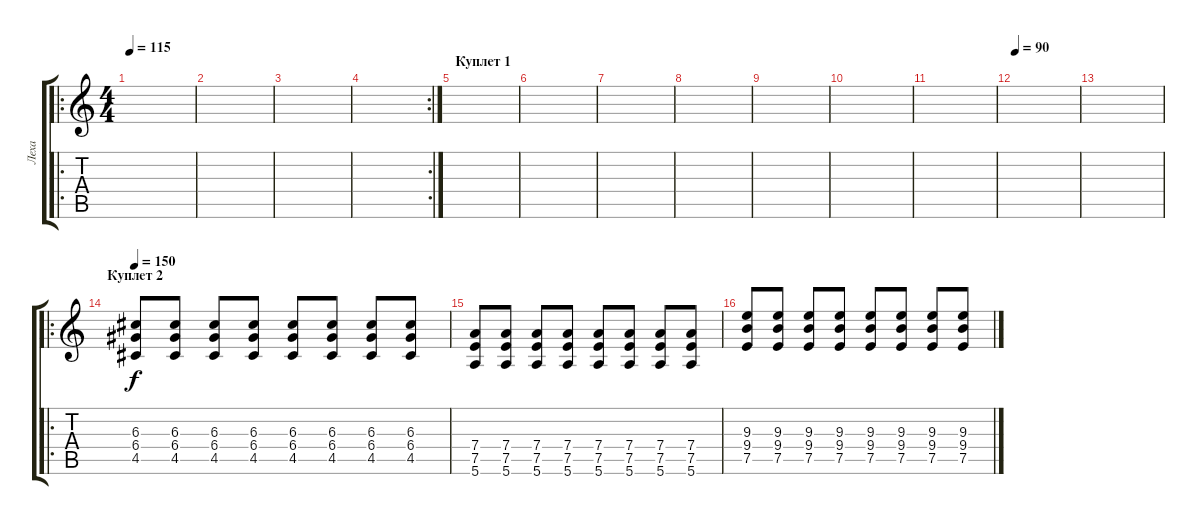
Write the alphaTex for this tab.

\track ("Леха" "Леха") {instrument distortionguitar}
\staff {score tabs}
\tuning (E4 B3 G3 D3 A2 E2) {hide}
\ro
\ts (4 4)
\tempo 115
\clef g2
\ks c
|
|
|
\rc 2
|
\section ("" "Куплет 1")
|
|
|
|
|
|
|
\tempo 90
|
|
\ro
\section ("" "Куплет 2")
\tempo 150
(6.3 6.4 4.5).8{instrument distortionguitar} (6.3 6.4 4.5).8 (6.3 6.4 4.5).8 (6.3 6.4 4.5).8 (6.3 6.4 4.5).8 (6.3 6.4 4.5).8 (6.3 6.4 4.5).8 (6.3 6.4 4.5).8 |
(7.4 7.5 5.6).8 (7.4 7.5 5.6).8 (7.4 7.5 5.6).8 (7.4 7.5 5.6).8 (7.4 7.5 5.6).8 (7.4 7.5 5.6).8 (7.4 7.5 5.6).8 (7.4 7.5 5.6).8 |
(9.3 9.4 7.5).8 (9.3 9.4 7.5).8 (9.3 9.4 7.5).8 (9.3 9.4 7.5).8 (9.3 9.4 7.5).8 (9.3 9.4 7.5).8 (9.3 9.4 7.5).8 (9.3 9.4 7.5).8
